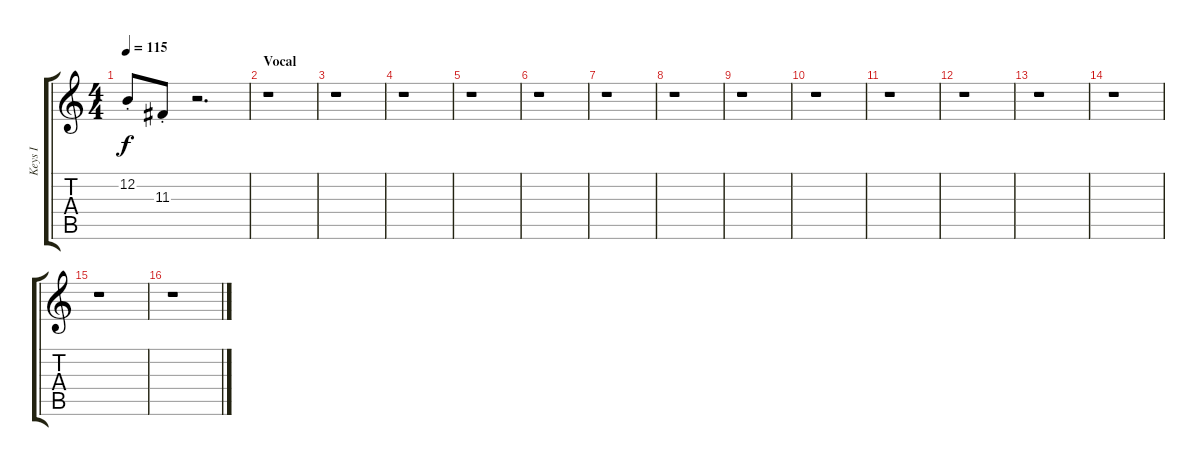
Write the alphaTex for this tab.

\track ("Keys I" "Keys I") {instrument synthbrass2}
\staff {score tabs}
\tuning (E4 B3 G3 D3 A2 E2) {hide}
\ts (4 4)
\tempo 115
\clef g2
\ks c
12.2{st}.8{dy f} 11.3{st}.8 r.2{d} |
\section ("" "Vocal")
r.1 |
r.1 |
r.1 |
r.1 |
r.1 |
r.1 |
r.1 |
r.1 |
r.1 |
r.1 |
r.1 |
r.1 |
r.1 |
r.1 |
r.1
